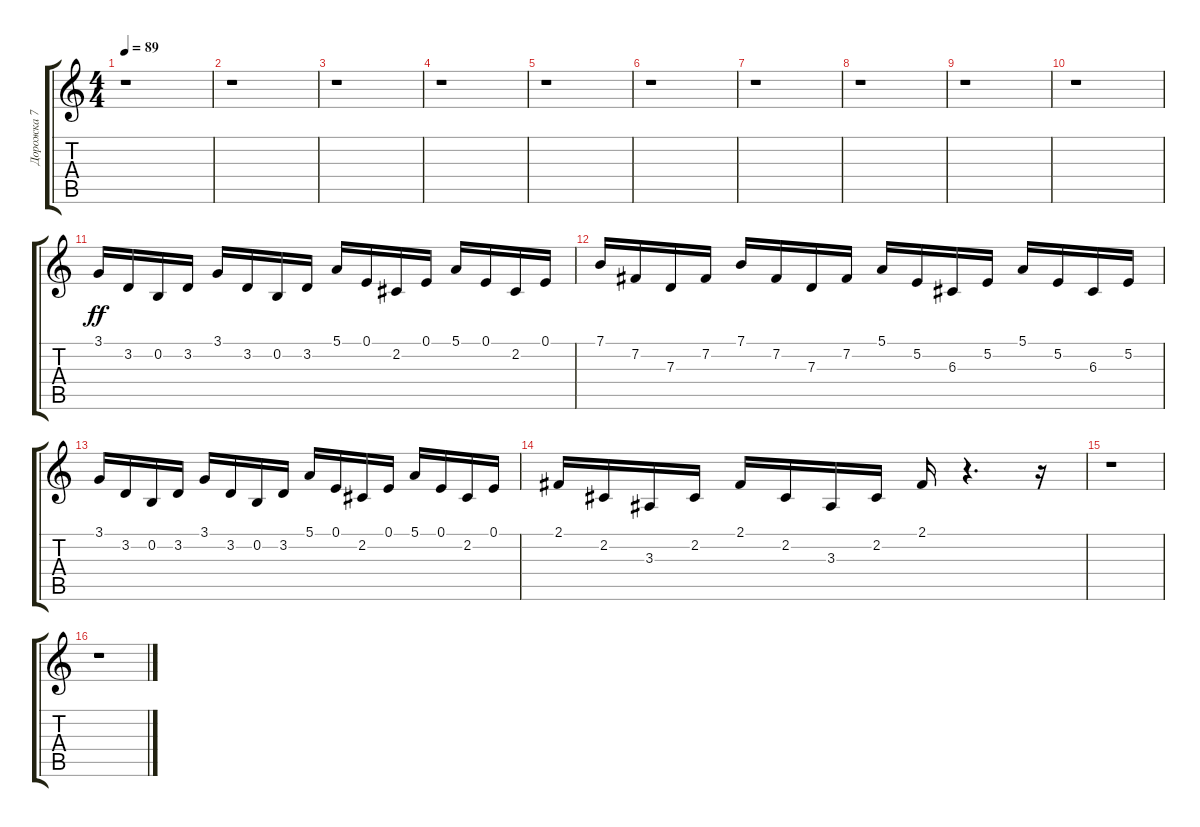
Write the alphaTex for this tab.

\track ("Дорожка 7" "Дорожка 7") {instrument pizzicatostrings}
\staff {score tabs}
\tuning (E4 B3 G3 D3 A2 E2) {hide}
\ts (4 4)
\tempo 89
\clef g2
\ks c
r.1{dy ff} |
r.1 |
r.1 |
r.1 |
r.1 |
r.1 |
r.1 |
r.1 |
r.1 |
r.1 |
3.1.16 3.2.16 0.2.16 3.2.16 3.1.16 3.2.16 0.2.16 3.2.16 5.1.16 0.1.16 2.2.16 0.1.16 5.1.16 0.1.16 2.2.16 0.1.16 |
7.1.16 7.2.16 7.3.16 7.2.16 7.1.16 7.2.16 7.3.16 7.2.16 5.1.16 5.2.16 6.3.16 5.2.16 5.1.16 5.2.16 6.3.16 5.2.16 |
3.1.16 3.2.16 0.2.16 3.2.16 3.1.16 3.2.16 0.2.16 3.2.16 5.1.16 0.1.16 2.2.16 0.1.16 5.1.16 0.1.16 2.2.16 0.1.16 |
2.1.16 2.2.16 3.3.16 2.2.16 2.1.16 2.2.16 3.3.16 2.2.16 2.1.16 r.4{d} r.16 |
r.1 |
r.1
